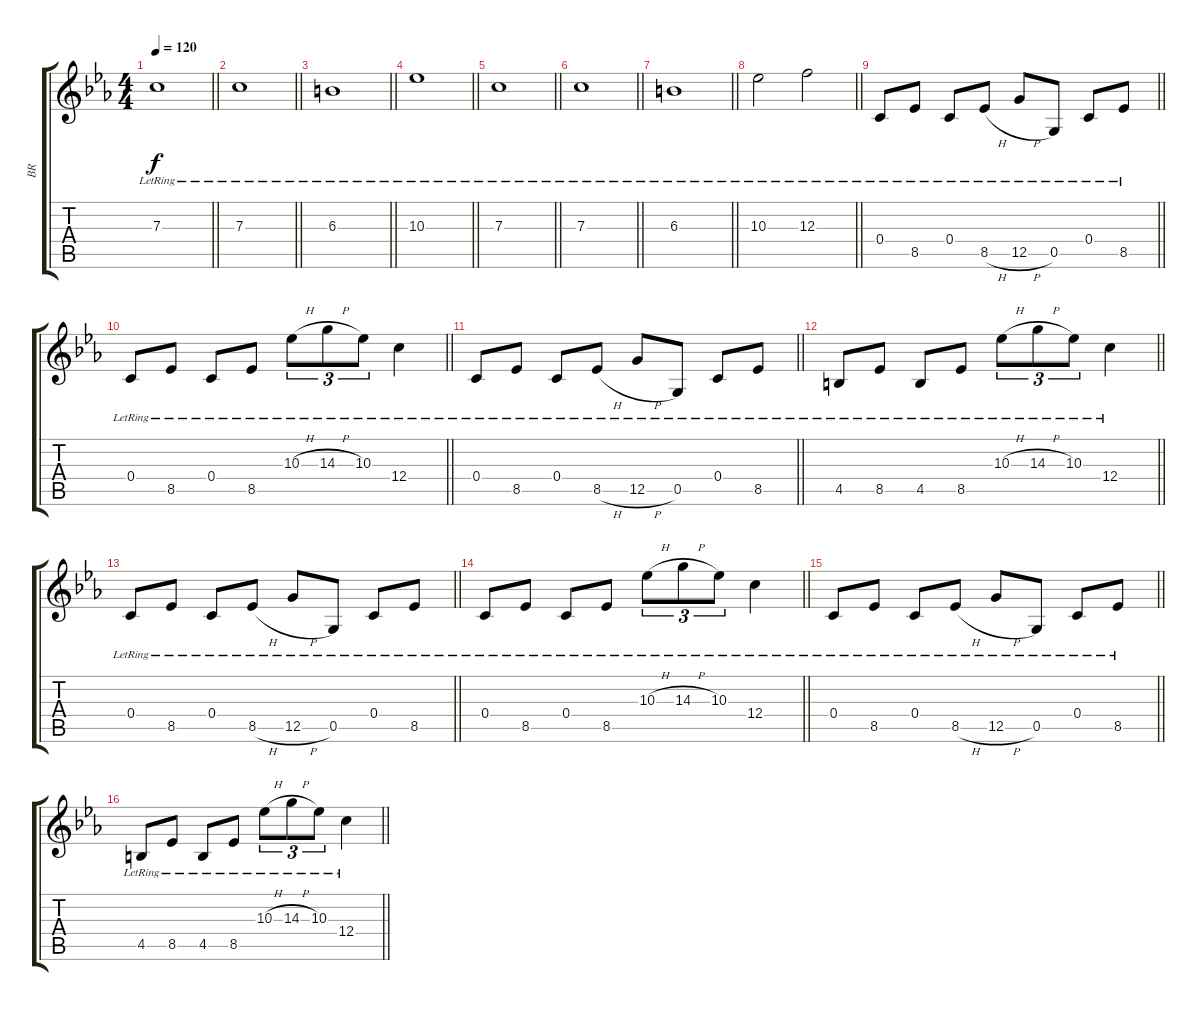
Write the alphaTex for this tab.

\track ("BR" "BR") {instrument acousticguitarsteel}
\staff {score tabs}
\tuning (D4 A3 F3 C3 G2 C2) {hide}
\ts (4 4)
\section ("" "")
\tempo 120
\clef g2
\barLineRight lightlight
\ks cminor
7.3{lr}.1{dy f} |
\barLineRight lightlight
7.3{lr}.1 |
\barLineRight lightlight
6.3{lr}.1 |
\barLineRight lightlight
10.3{lr}.1 |
\barLineRight lightlight
7.3{lr}.1 |
\barLineRight lightlight
7.3{lr}.1 |
\barLineRight lightlight
6.3{lr}.1 |
\barLineRight lightlight
10.3{lr}.2 12.3{lr}.2 |
\section ("" "")
\barLineRight lightlight
0.4{lr}.8 8.5{lr}.8 0.4{lr}.8 8.5{h lr}.8 12.5{h lr}.8 0.5{lr}.8 0.4{lr}.8 8.5{lr}.8 |
\barLineRight lightlight
0.4{lr}.8 8.5{lr}.8 0.4{lr}.8 8.5{lr}.8 10.3{h lr}.8{tu (3 2)} 14.3{h lr}.8{tu (3 2)} 10.3{lr}.8{tu (3 2)} 12.4{lr}.4 |
\barLineRight lightlight
0.4{lr}.8 8.5{lr}.8 0.4{lr}.8 8.5{h lr}.8 12.5{h lr}.8 0.5{lr}.8 0.4{lr}.8 8.5{lr}.8 |
\barLineRight lightlight
4.5{lr}.8 8.5{lr}.8 4.5{lr}.8 8.5{lr}.8 10.3{h lr}.8{tu (3 2)} 14.3{h lr}.8{tu (3 2)} 10.3{lr}.8{tu (3 2)} 12.4{lr}.4 |
\barLineRight lightlight
0.4{lr}.8 8.5{lr}.8 0.4{lr}.8 8.5{h lr}.8 12.5{h lr}.8 0.5{lr}.8 0.4{lr}.8 8.5{lr}.8 |
\barLineRight lightlight
0.4{lr}.8 8.5{lr}.8 0.4{lr}.8 8.5{lr}.8 10.3{h lr}.8{tu (3 2)} 14.3{h lr}.8{tu (3 2)} 10.3{lr}.8{tu (3 2)} 12.4{lr}.4 |
\barLineRight lightlight
0.4{lr}.8 8.5{lr}.8 0.4{lr}.8 8.5{h lr}.8 12.5{h lr}.8 0.5{lr}.8 0.4{lr}.8 8.5{lr}.8 |
\barLineRight lightlight
4.5{lr}.8 8.5{lr}.8 4.5{lr}.8 8.5{lr}.8 10.3{h lr}.8{tu (3 2)} 14.3{h lr}.8{tu (3 2)} 10.3{lr}.8{tu (3 2)} 12.4{lr}.4
